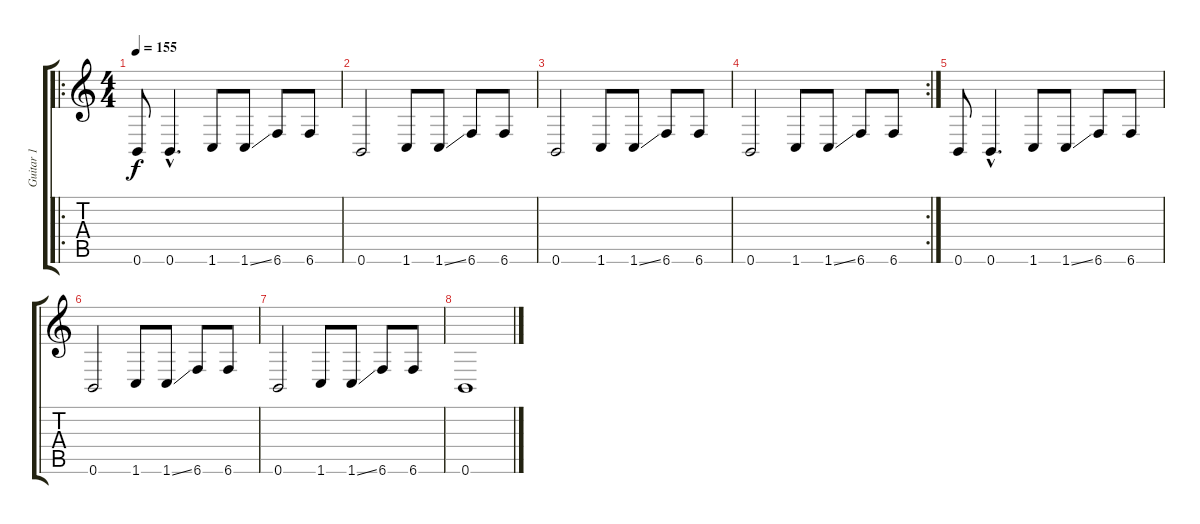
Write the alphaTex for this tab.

\track ("Guitar 1" "Guitar 1") {instrument distortionguitar}
\staff {score tabs}
\tuning (Db4 Ab3 E3 B2 Gb2 B1) {hide}
\ro
\ts (4 4)
\tempo 155
\clef g2
\ks c
0.6.8{dy f} 0.6{hac}.4{d} 1.6.8 1.6{ss}.8 6.6.8 6.6.8 |
0.6.2 1.6.8 1.6{ss}.8 6.6.8 6.6.8 |
0.6.2 1.6.8 1.6{ss}.8 6.6.8 6.6.8 |
\rc 2
0.6.2 1.6.8 1.6{ss}.8 6.6.8 6.6.8 |
0.6.8 0.6{hac}.4{d} 1.6.8 1.6{ss}.8 6.6.8 6.6.8 |
0.6.2 1.6.8 1.6{ss}.8 6.6.8 6.6.8 |
0.6.2 1.6.8 1.6{ss}.8 6.6.8 6.6.8 |
0.6.1
